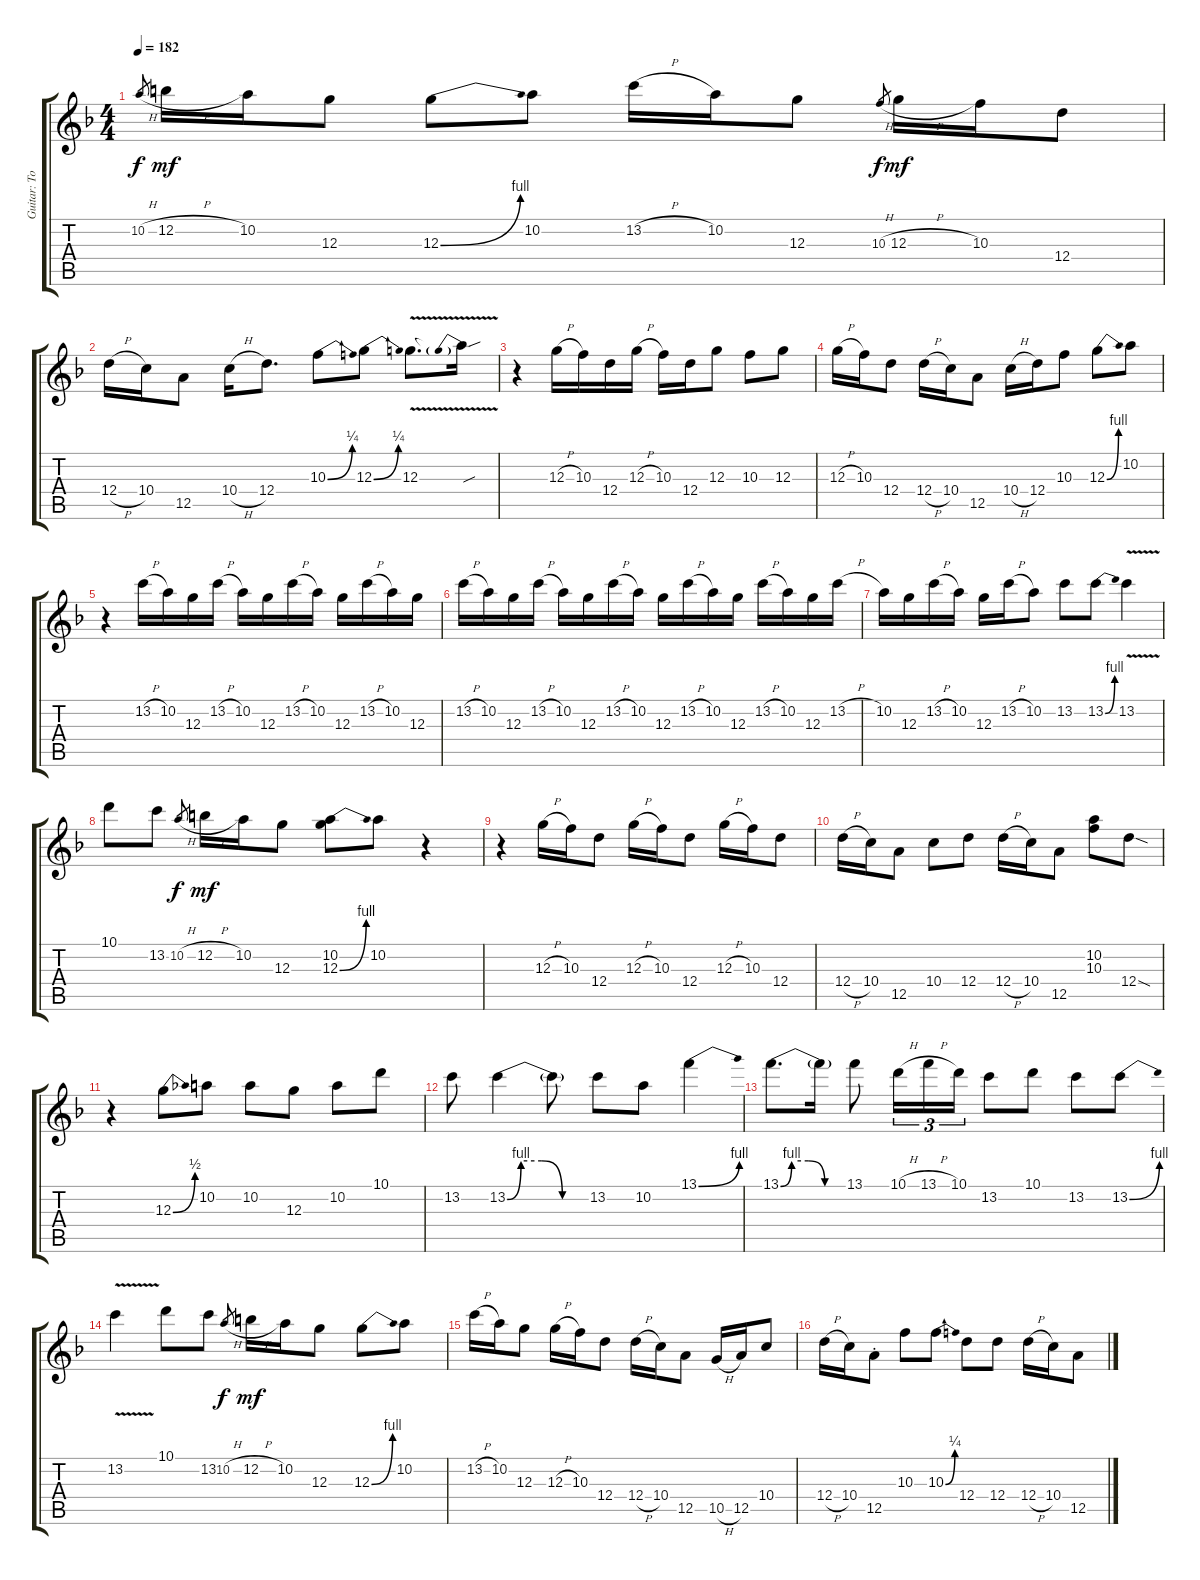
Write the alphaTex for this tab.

\track ("Guitar: Tony" "Guitar: To") {instrument distortionguitar}
\staff {score tabs}
\tuning (E4 B3 G3 D3 A2 E2) {hide}
\ts (4 4)
\tempo 182
\clef g2
\ks f
10.2{h}.8{gr dy f} 12.2{h}.16{dy mf} 10.2.16 12.3.8 12.3{be (bend 0 0 60 4)}.8 10.2.8 13.2{h}.16 10.2.16 12.3.8 10.3{h}.8{gr dy f} 12.3{h}.16{dy mf} 10.3.16 12.4.8 |
12.4{h}.16 10.4.16 12.5.8 10.4{h}.16 12.4.8{d} 10.3{be (bend 0 0 60 1)}.8 12.3{be (bend 0 0 60 1)}.8 12.3{v}.8{d} 12.3{be (prebend 0 4 60 4) sou t}.16 |
r.4 12.3{h}.16 10.3.16 12.4.16 12.3{h}.16 10.3.16 12.4.16 12.3.8 10.3.8 12.3.8 |
12.3{h}.16 10.3.16 12.4.8 12.4{h}.16 10.4.16 12.5.8 10.4{h}.16 12.4.16 10.3.8 12.3{be (bend 0 0 60 4)}.8 10.2.8 |
r.4 13.2{h}.16 10.2.16 12.3.16 13.2{h}.16 10.2.16 12.3.16 13.2{h}.16 10.2.16 12.3.16 13.2{h}.16 10.2.16 12.3.16 |
13.2{h}.16 10.2.16 12.3.16 13.2{h}.16 10.2.16 12.3.16 13.2{h}.16 10.2.16 12.3.16 13.2{h}.16 10.2.16 12.3.16 13.2{h}.16 10.2.16 12.3.16 13.2{h}.16 |
10.2.16 12.3.16 13.2{h}.16 10.2.16 12.3.16 13.2{h}.16 10.2.8 13.2.8 13.2{be (bend 0 0 60 4)}.8 13.2{v}.4 |
10.1.8 13.2.8 10.2{h}.8{gr dy f} 12.2{h}.16{dy mf} 10.2.16 12.3.8 (10.2 12.3{be (bend 0 0 60 4)}).8 10.2.8 r.4 |
r.4 12.3{h}.16 10.3.16 12.4.8 12.3{h}.16 10.3.16 12.4.8 12.3{h}.16 10.3.16 12.4.8 |
12.4{h}.16 10.4.16 12.5.8 10.4.8 12.4.8 12.4{h}.16 10.4.16 12.5.8 (10.2 10.3).8 12.4{sod}.8 |
r.4 12.3{be (bend 0 0 60 2)}.8 10.2.8 10.2.8 12.3.8 10.2.8 10.1.8 |
13.2.8 13.2{be (custom 0 0 10 4 25 4 40 0 60 0)}.4 13.2{t}.8 13.2.8 10.2.8 13.1{be (bend 0 0 60 4)}.4 |
13.1{be (custom 0 0 10 4 25 4 40 0 60 0)}.8{d} 13.1{t}.16 13.1.8 10.1{h}.16{tu (3 2)} 13.1{h}.16{tu (3 2)} 10.1.16{tu (3 2)} 13.2.8 10.1.8 13.2.8 13.2{be (bend 0 0 60 4)}.8 |
13.2{v}.4 10.1.8 13.2.8 10.2{h}.8{gr dy f} 12.2{h}.16{dy mf} 10.2.16 12.3.8 12.3{be (bend 0 0 60 4)}.8 10.2.8 |
13.2{h}.16 10.2.16 12.3.8 12.3{h}.16 10.3.16 12.4.8 12.4{h}.16 10.4.16 12.5.8 10.5{h}.16 12.5.16 10.4.8 |
12.4{h}.16 10.4.16 12.5{st}.8 10.3.8 10.3{be (bend 0 0 60 1)}.8 12.4.8 12.4.8 12.4{h}.16 10.4.16 12.5.8
